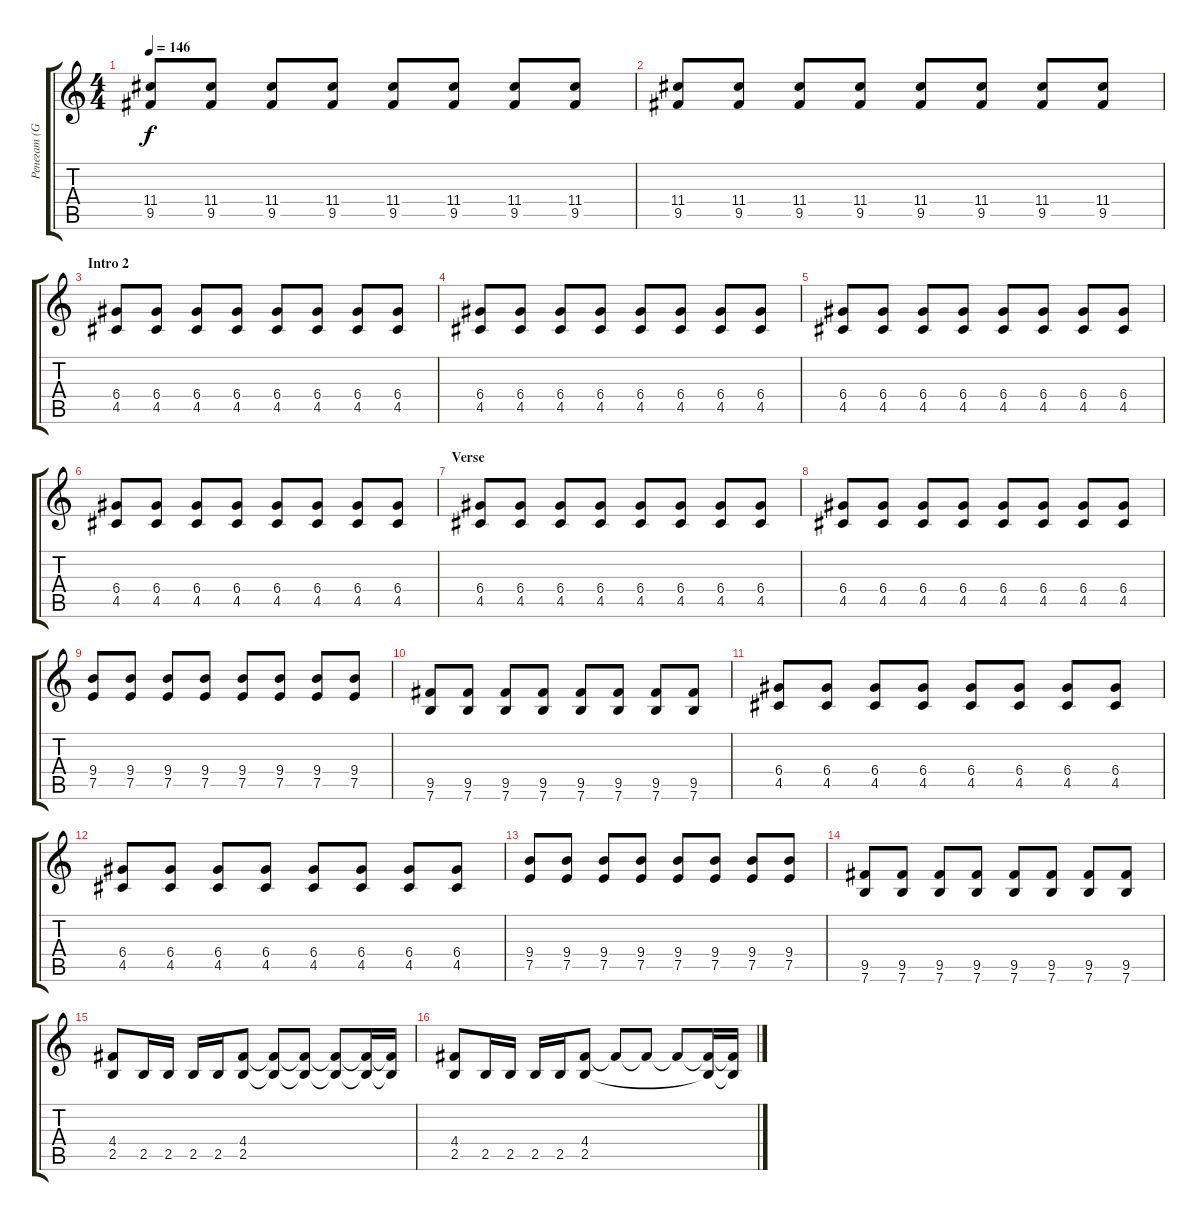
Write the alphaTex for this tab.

\track ("Ренегат (Guitar 1)" "Ренегат (G") {instrument distortionguitar}
\staff {score tabs}
\tuning (E4 B3 G3 D3 A2 E2) {hide}
\ts (4 4)
\tempo 146
\clef g2
\ks c
(11.4 9.5).8{dy f} (11.4 9.5).8 (11.4 9.5).8 (11.4 9.5).8 (11.4 9.5).8 (11.4 9.5).8 (11.4 9.5).8 (11.4 9.5).8 |
(11.4 9.5).8 (11.4 9.5).8 (11.4 9.5).8 (11.4 9.5).8 (11.4 9.5).8 (11.4 9.5).8 (11.4 9.5).8 (11.4 9.5).8 |
\section ("" "Intro 2")
(6.4 4.5).8 (6.4 4.5).8 (6.4 4.5).8 (6.4 4.5).8 (6.4 4.5).8 (6.4 4.5).8 (6.4 4.5).8 (6.4 4.5).8 |
(6.4 4.5).8 (6.4 4.5).8 (6.4 4.5).8 (6.4 4.5).8 (6.4 4.5).8 (6.4 4.5).8 (6.4 4.5).8 (6.4 4.5).8 |
(6.4 4.5).8 (6.4 4.5).8 (6.4 4.5).8 (6.4 4.5).8 (6.4 4.5).8 (6.4 4.5).8 (6.4 4.5).8 (6.4 4.5).8 |
(6.4 4.5).8 (6.4 4.5).8 (6.4 4.5).8 (6.4 4.5).8 (6.4 4.5).8 (6.4 4.5).8 (6.4 4.5).8 (6.4 4.5).8 |
\section ("" "Verse")
(6.4 4.5).8 (6.4 4.5).8 (6.4 4.5).8 (6.4 4.5).8 (6.4 4.5).8 (6.4 4.5).8 (6.4 4.5).8 (6.4 4.5).8 |
(6.4 4.5).8 (6.4 4.5).8 (6.4 4.5).8 (6.4 4.5).8 (6.4 4.5).8 (6.4 4.5).8 (6.4 4.5).8 (6.4 4.5).8 |
(9.4 7.5).8 (9.4 7.5).8 (9.4 7.5).8 (9.4 7.5).8 (9.4 7.5).8 (9.4 7.5).8 (9.4 7.5).8 (9.4 7.5).8 |
(9.5 7.6).8 (9.5 7.6).8 (9.5 7.6).8 (9.5 7.6).8 (9.5 7.6).8 (9.5 7.6).8 (9.5 7.6).8 (9.5 7.6).8 |
(6.4 4.5).8 (6.4 4.5).8 (6.4 4.5).8 (6.4 4.5).8 (6.4 4.5).8 (6.4 4.5).8 (6.4 4.5).8 (6.4 4.5).8 |
(6.4 4.5).8 (6.4 4.5).8 (6.4 4.5).8 (6.4 4.5).8 (6.4 4.5).8 (6.4 4.5).8 (6.4 4.5).8 (6.4 4.5).8 |
(9.4 7.5).8 (9.4 7.5).8 (9.4 7.5).8 (9.4 7.5).8 (9.4 7.5).8 (9.4 7.5).8 (9.4 7.5).8 (9.4 7.5).8 |
(9.5 7.6).8 (9.5 7.6).8 (9.5 7.6).8 (9.5 7.6).8 (9.5 7.6).8 (9.5 7.6).8 (9.5 7.6).8 (9.5 7.6).8 |
(4.4 2.5).8 2.5.16 2.5.16 2.5.16 2.5.16 (4.4 2.5).8 (4.4{t} 2.5{t}).8 (4.4{t} 2.5{t}).8 (4.4{t} 2.5{t}).8 (4.4{t} 2.5{t}).16 (4.4{t} 2.5{t}).16 |
(4.4 2.5).8 2.5.16 2.5.16 2.5.16 2.5.16 (4.4 2.5).8 4.4{t}.8 4.4{t}.8 4.4{t}.8 (4.4{t} 2.5{t}).16 (4.4{t} 2.5{t}).16
